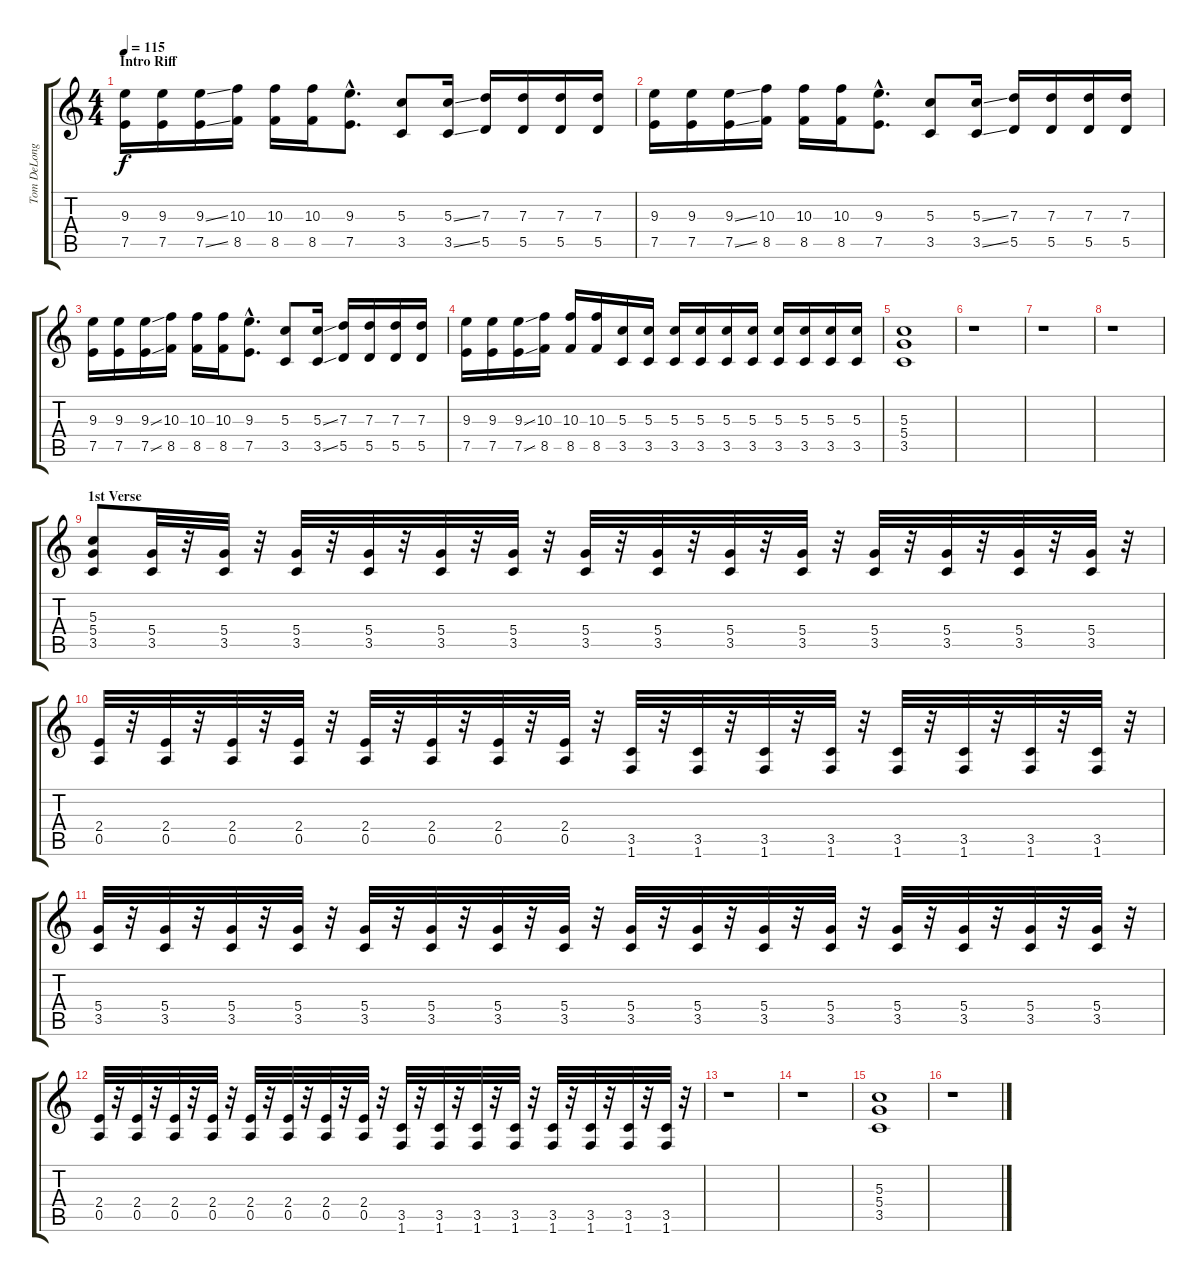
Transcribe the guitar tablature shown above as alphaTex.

\track ("Tom DeLonge (Guitar 2)" "Tom DeLong") {instrument distortionguitar}
\staff {score tabs}
\tuning (E4 B3 G3 D3 A2 E2) {hide}
\ts (4 4)
\section ("" "Intro Riff")
\tempo 115
\clef g2
\ks c
(9.3 7.5).16{dy f} (9.3 7.5).16 (9.3{ss} 7.5{ss}).16 (10.3 8.5).16 (10.3 8.5).16 (10.3 8.5).16 (9.3{hac} 7.5{hac}).8{d} (5.3 3.5).8 (5.3{ss} 3.5{ss}).16 (7.3 5.5).16 (7.3 5.5).16 (7.3 5.5).16 (7.3 5.5).16 |
(9.3 7.5).16 (9.3 7.5).16 (9.3{ss} 7.5{ss}).16 (10.3 8.5).16 (10.3 8.5).16 (10.3 8.5).16 (9.3{hac} 7.5{hac}).8{d} (5.3 3.5).8 (5.3{ss} 3.5{ss}).16 (7.3 5.5).16 (7.3 5.5).16 (7.3 5.5).16 (7.3 5.5).16 |
(9.3 7.5).16 (9.3 7.5).16 (9.3{ss} 7.5{ss}).16 (10.3 8.5).16 (10.3 8.5).16 (10.3 8.5).16 (9.3{hac} 7.5{hac}).8{d} (5.3 3.5).8 (5.3{ss} 3.5{ss}).16 (7.3 5.5).16 (7.3 5.5).16 (7.3 5.5).16 (7.3 5.5).16 |
(9.3 7.5).16 (9.3 7.5).16 (9.3{ss} 7.5{ss}).16 (10.3 8.5).16 (10.3 8.5).16 (10.3 8.5).16 (5.3 3.5).16 (5.3 3.5).16 (5.3 3.5).16 (5.3 3.5).16 (5.3 3.5).16 (5.3 3.5).16 (5.3 3.5).16 (5.3 3.5).16 (5.3 3.5).16 (5.3 3.5).16 |
(5.3 5.4 3.5).1 |
r.1 |
r.1 |
r.1 |
\section ("" "1st Verse")
(5.3 5.4 3.5).8 (5.4 3.5).32 r.32 (5.4 3.5).32 r.32 (5.4 3.5).32 r.32 (5.4 3.5).32 r.32 (5.4 3.5).32 r.32 (5.4 3.5).32 r.32 (5.4 3.5).32 r.32 (5.4 3.5).32 r.32 (5.4 3.5).32 r.32 (5.4 3.5).32 r.32 (5.4 3.5).32 r.32 (5.4 3.5).32 r.32 (5.4 3.5).32 r.32 (5.4 3.5).32 r.32 |
(2.4 0.5).32 r.32 (2.4 0.5).32 r.32 (2.4 0.5).32 r.32 (2.4 0.5).32 r.32 (2.4 0.5).32 r.32 (2.4 0.5).32 r.32 (2.4 0.5).32 r.32 (2.4 0.5).32 r.32 (3.5 1.6).32 r.32 (3.5 1.6).32 r.32 (3.5 1.6).32 r.32 (3.5 1.6).32 r.32 (3.5 1.6).32 r.32 (3.5 1.6).32 r.32 (3.5 1.6).32 r.32 (3.5 1.6).32 r.32 |
(5.4 3.5).32 r.32 (5.4 3.5).32 r.32 (5.4 3.5).32 r.32 (5.4 3.5).32 r.32 (5.4 3.5).32 r.32 (5.4 3.5).32 r.32 (5.4 3.5).32 r.32 (5.4 3.5).32 r.32 (5.4 3.5).32 r.32 (5.4 3.5).32 r.32 (5.4 3.5).32 r.32 (5.4 3.5).32 r.32 (5.4 3.5).32 r.32 (5.4 3.5).32 r.32 (5.4 3.5).32 r.32 (5.4 3.5).32 r.32 |
(2.4 0.5).32 r.32 (2.4 0.5).32 r.32 (2.4 0.5).32 r.32 (2.4 0.5).32 r.32 (2.4 0.5).32 r.32 (2.4 0.5).32 r.32 (2.4 0.5).32 r.32 (2.4 0.5).32 r.32 (3.5 1.6).32 r.32 (3.5 1.6).32 r.32 (3.5 1.6).32 r.32 (3.5 1.6).32 r.32 (3.5 1.6).32 r.32 (3.5 1.6).32 r.32 (3.5 1.6).32 r.32 (3.5 1.6).32 r.32 |
r.1 |
r.1 |
(5.3 5.4 3.5).1 |
r.1
